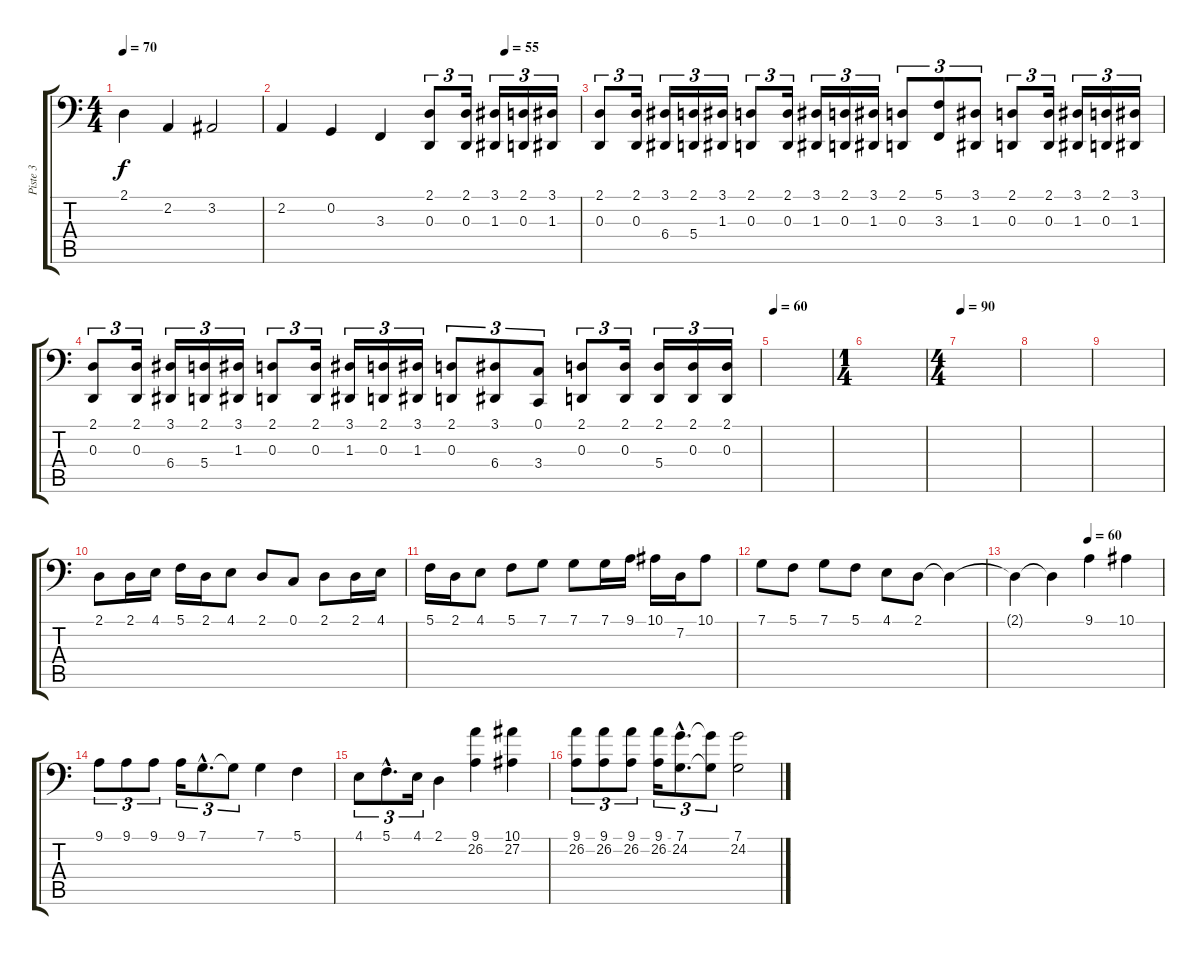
\track ("Piste 3" "Piste 3") {instrument violin}
\staff {score tabs}
\tuning (C3 G2 D2 A1 E1 B0) {hide}
\ts (4 4)
\tempo 70
\clef f4
\ks c
2.1.4{dy f} 2.2.4 3.2.2 |
\tempo (55 0.75)
2.2.4 0.2.4 3.3.4 (2.1 0.3).8{tu (3 2) instrument violin} (2.1 0.3).16{tu (3 2)} (3.1 1.3).16{tu (3 2)} (2.1 0.3).16{tu (3 2)} (3.1 1.3).16{tu (3 2)} |
(2.1 0.3).8{tu (3 2)} (2.1 0.3).16{tu (3 2)} (3.1 6.4).16{tu (3 2)} (2.1 5.4).16{tu (3 2)} (3.1 1.3).16{tu (3 2)} (2.1 0.3).8{tu (3 2)} (2.1 0.3).16{tu (3 2)} (3.1 1.3).16{tu (3 2)} (2.1 0.3).16{tu (3 2)} (3.1 1.3).16{tu (3 2)} (2.1 0.3).8{tu (3 2)} (5.1 3.3).8{tu (3 2)} (3.1 1.3).8{tu (3 2)} (2.1 0.3).8{tu (3 2)} (2.1 0.3).16{tu (3 2)} (3.1 1.3).16{tu (3 2)} (2.1 0.3).16{tu (3 2)} (3.1 1.3).16{tu (3 2)} |
(2.1 0.3).8{tu (3 2)} (2.1 0.3).16{tu (3 2)} (3.1 6.4).16{tu (3 2)} (2.1 5.4).16{tu (3 2)} (3.1 1.3).16{tu (3 2)} (2.1 0.3).8{tu (3 2)} (2.1 0.3).16{tu (3 2)} (3.1 1.3).16{tu (3 2)} (2.1 0.3).16{tu (3 2)} (3.1 1.3).16{tu (3 2)} (2.1 0.3).8{tu (3 2)} (3.1 6.4).8{tu (3 2)} (0.1 3.4).8{tu (3 2)} (2.1 0.3).8{tu (3 2)} (2.1 0.3).16{tu (3 2)} (2.1 5.4).16{tu (3 2)} (2.1 0.3).16{tu (3 2)} (2.1 0.3).16{tu (3 2)} |
\tempo 60
|
\ts (1 4)
|
\ts (4 4)
\tempo 90
|
|
|
2.1.8 2.1.16 4.1.16 5.1.16 2.1.16 4.1.8 2.1.8 0.1.8 2.1.8 2.1.16 4.1.16 |
5.1.16 2.1.16 4.1.8 5.1.8 7.1.8 7.1.8 7.1.16 9.1.16 10.1.16 7.2.16 10.1.8 |
7.1.8 5.1.8 7.1.8 5.1.8 4.1.8 2.1.8 2.1{t}.4 |
\tempo (60 0.5)
2.1{t}.4 2.1{t}.4 9.1.4 10.1.4 |
9.1.8{tu (3 2)} 9.1.8{tu (3 2)} 9.1.8{tu (3 2)} 9.1.16{tu (3 2)} 7.1{hac}.8{d tu (3 2)} 7.1{t}.8{tu (3 2)} 7.1.4 5.1.4 |
4.1.8{tu (3 2)} 5.1{hac}.8{d tu (3 2)} 4.1.16{tu (3 2)} 2.1.4 (9.1 26.2).4 (10.1 27.2).4 |
(9.1 26.2).8{tu (3 2)} (9.1 26.2).8{tu (3 2)} (9.1 26.2).8{tu (3 2)} (9.1 26.2).16{tu (3 2)} (7.1{hac} 24.2{hac}).8{d tu (3 2)} (7.1{t} 24.2{t}).8{tu (3 2)} (7.1 24.2).2
